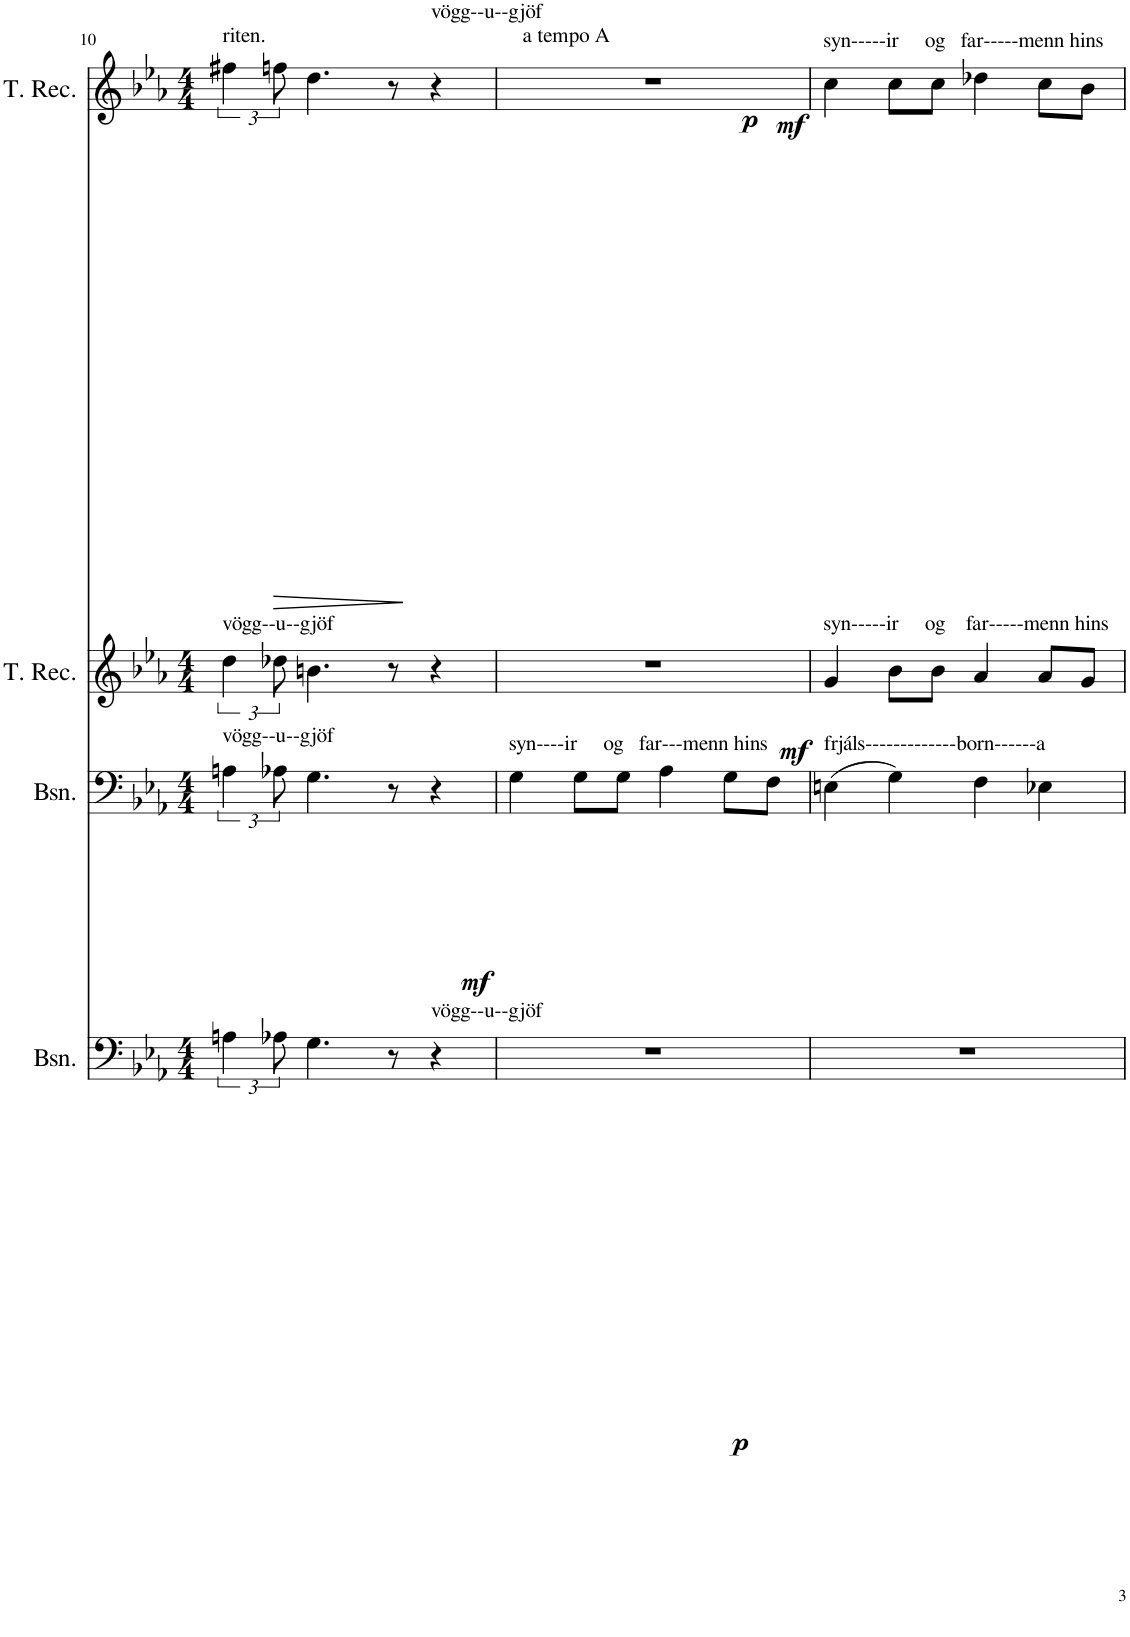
**kern	**dynam	**kern	**dynam	**kern	**dynam	**kern	**dynam
*part4	*part4	*part3	*part3	*part2	*part2	*part1	*part1
*staff4	*staff4	*staff3	*staff3	*staff2	*staff2	*staff1	*staff1
*I"Bassoon	*	*I"Bassoon	*	*I"Tenor Recorder	*	*I"Tenor Recorder	*
*I'Bsn.	*	*I'Bsn.	*	*I'T. Rec.	*	*I'T. Rec.	*
!!LO:PB:g=z
*clefF4	*	*clefF4	*	*clefG2	*	*clefG2	*
*k[b-e-a-]	*	*k[b-e-a-]	*	*k[b-e-a-]	*	*k[b-e-a-]	*
*M4/4	*	*M4/4	*	*M4/4	*	*M4/4	*
=10	=10	=10	=10	=10	=10	=10	=10
!	!	!	!	!	!	!LO:TX:a:t=riten.                                                 a tempo A	!
!	!	!	!	!LO:TX:a:t=vögg--u--gjöf	!	!	!
!	!	!LO:TX:a:t=vögg--u--gjöf	!	!	!	!	!
6An\	.	6An\	.	6dd\	.	6ff#X\	.
!	!	!	!	!	!	!	!LO:HP:b
12A-X\	.	12A-X\	.	12dd-X\	.	12ffn\	>
!	!LO:HP:b	!	!	!	!	!	!
4.G\	>	4.G\	.	4.bn\	.	4.dd\	.
8r	.	8r	.	8r	.	8r	.
!	!	!	!	!	!	!LO:TX:a:t=vögg--u--gjöf	!
!LO:TX:a:t=vögg--u--gjöf	!	!	!	!	!	!	!
!	!LO:DY:b	!	!	!	!	!	!LO:DY:b
4r	p	4r	.	4r	.	4r	p
.	]	.	.	.	.	.	]
=11	=11	=11	=11	=11	=11	=11	=11
!	!	!LO:TX:a:t=syn----ir     og   far---menn hins	!	!	!	!	!
!	!	!	!LO:DY:b	!	!	!	!
1r	.	4G\	mf	1r	.	1r	.
.	.	8G\L	.	.	.	.	.
.	.	8G\J	.	.	.	.	.
.	.	4A-\	.	.	.	.	.
.	.	8G\L	.	.	.	.	.
.	.	8F\J	.	.	.	.	.
=12	=12	=12	=12	=12	=12	=12	=12
!	!	!	!	!	!	!LO:TX:a:t=syn-----ir     og   far-----menn hins	!
!	!	!	!	!LO:TX:a:t=syn-----ir     og    far-----menn hins	!	!	!
!	!	!LO:TX:a:t=frjáls-------------born------a	!	!	!	!	!
!	!	!	!	!	!LO:DY:b	!	!LO:DY:b
1r	.	(4En\	.	4g/	mf	4cc\	mf
.	.	4G\)	.	8b-\L	.	8cc\L	.
.	.	.	.	8b-\J	.	8cc\J	.
.	.	4F\	.	4a-/	.	4dd-X\	.
.	.	4E-X\	.	8a-/L	.	8cc\L	.
.	.	.	.	8g/J	.	8b-\J	.
=	=	=	=	=	=	=	=
*-	*-	*-	*-	*-	*-	*-	*-
